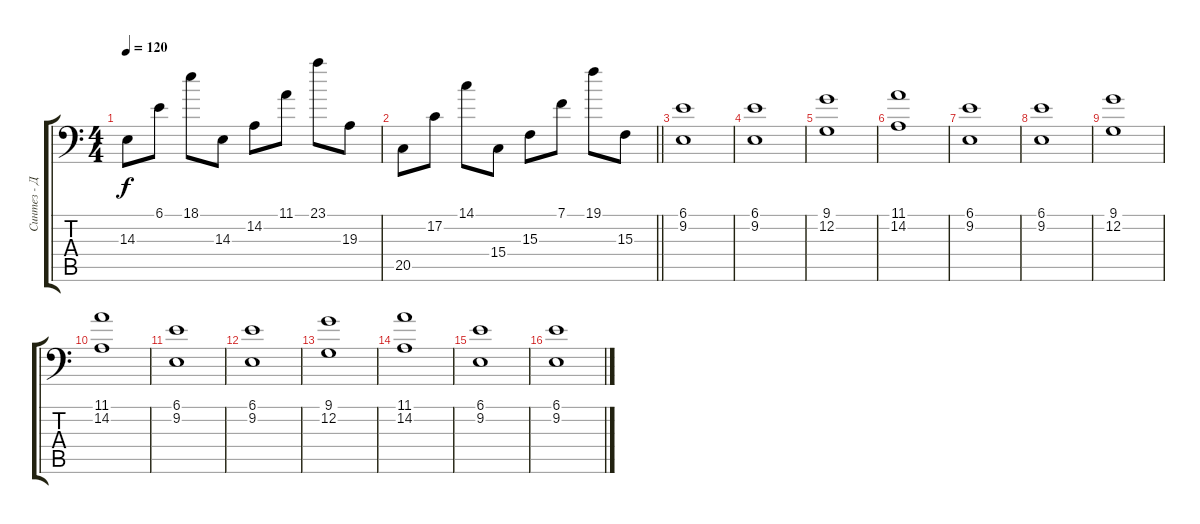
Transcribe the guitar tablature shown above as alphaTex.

\track ("Синтез - Дэн Фертита" "Синтез - Д") {instrument lead8bassandlead}
\staff {score tabs}
\tuning (Bb3 G2 D2 A1 E1 B0) {hide}
\ts (4 4)
\tempo 120
\clef f4
\ks c
14.3.8{dy f} 6.1.8 18.1.8 14.3.8 14.2.8 11.1.8 23.1.8 19.3.8 |
\barLineRight lightlight
20.5.8 17.2.8 14.1.8 15.4.8 15.3.8 7.1.8 19.1.8 15.3.8 |
(6.1 9.2).1 |
(6.1 9.2).1 |
(9.1 12.2).1 |
(11.1 14.2).1 |
(6.1 9.2).1 |
(6.1 9.2).1 |
(9.1 12.2).1 |
(11.1 14.2).1 |
(6.1 9.2).1 |
(6.1 9.2).1 |
(9.1 12.2).1 |
(11.1 14.2).1 |
(6.1 9.2).1 |
(6.1 9.2).1
